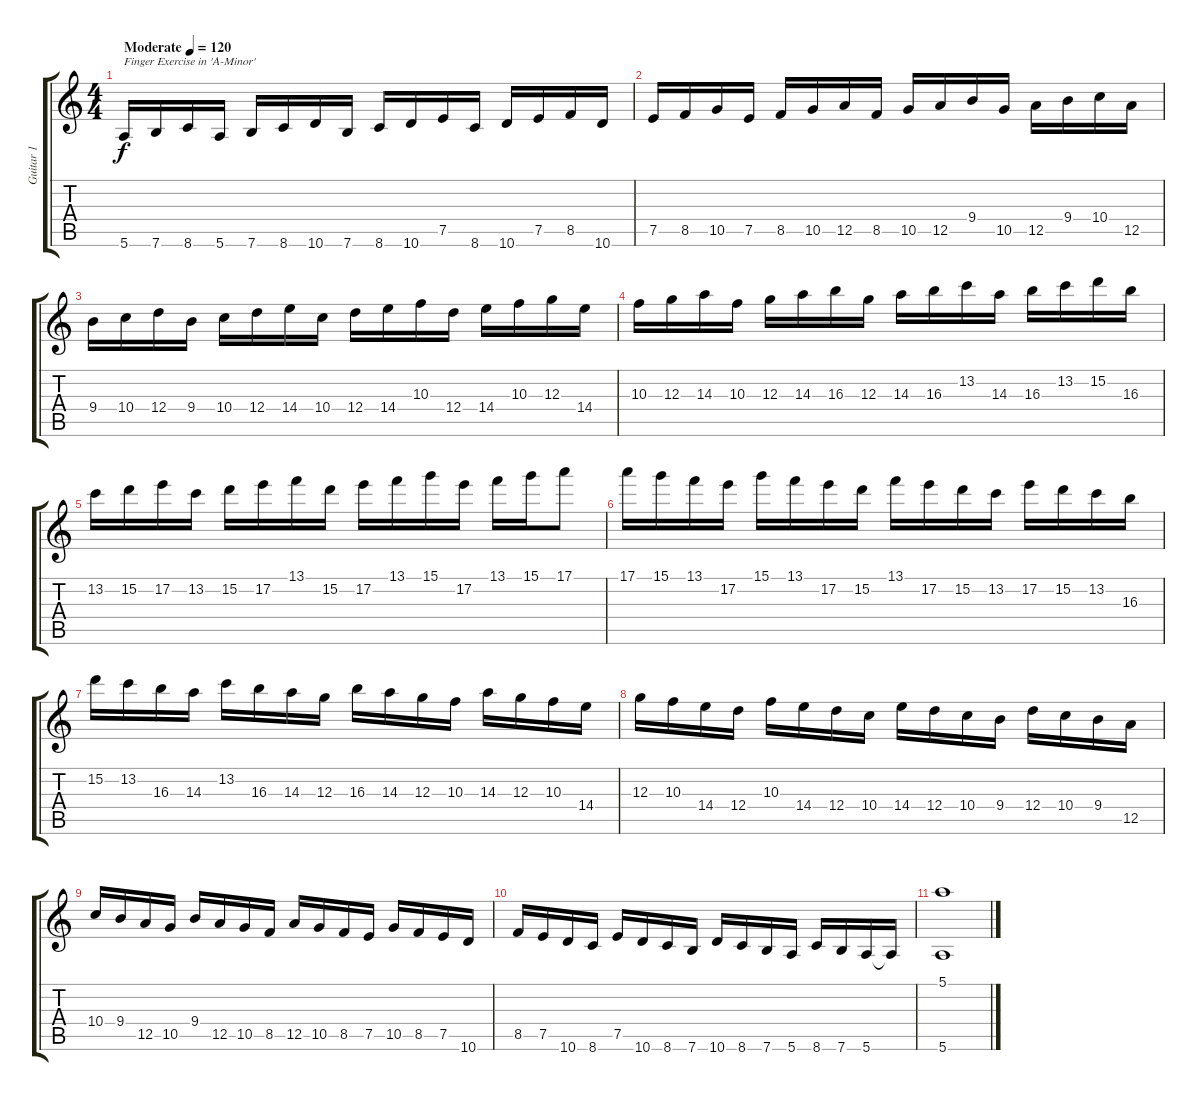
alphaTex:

\track ("Guitar 1" "Guitar 1") {instrument distortionguitar}
\staff {score tabs}
\tuning (E4 B3 G3 D3 A2 E2) {hide}
\ts (4 4)
\tempo (120 "Moderate")
\clef g2
\ks c
5.6.16{txt "Finger Exercise in 'A-Minor'" dy f instrument distortionguitar} 7.6.16 8.6.16 5.6.16 7.6.16 8.6.16 10.6.16 7.6.16 8.6.16 10.6.16 7.5.16 8.6.16 10.6.16 7.5.16 8.5.16 10.6.16 |
7.5.16 8.5.16 10.5.16 7.5.16 8.5.16 10.5.16 12.5.16 8.5.16 10.5.16 12.5.16 9.4.16 10.5.16 12.5.16 9.4.16 10.4.16 12.5.16 |
9.4.16 10.4.16 12.4.16 9.4.16 10.4.16 12.4.16 14.4.16 10.4.16 12.4.16 14.4.16 10.3.16 12.4.16 14.4.16 10.3.16 12.3.16 14.4.16 |
10.3.16 12.3.16 14.3.16 10.3.16 12.3.16 14.3.16 16.3.16 12.3.16 14.3.16 16.3.16 13.2.16 14.3.16 16.3.16 13.2.16 15.2.16 16.3.16 |
13.2.16 15.2.16 17.2.16 13.2.16 15.2.16 17.2.16 13.1.16 15.2.16 17.2.16 13.1.16 15.1.16 17.2.16 13.1.16 15.1.16 17.1.8 |
17.1.16 15.1.16 13.1.16 17.2.16 15.1.16 13.1.16 17.2.16 15.2.16 13.1.16 17.2.16 15.2.16 13.2.16 17.2.16 15.2.16 13.2.16 16.3.16 |
15.2.16 13.2.16 16.3.16 14.3.16 13.2.16 16.3.16 14.3.16 12.3.16 16.3.16 14.3.16 12.3.16 10.3.16 14.3.16 12.3.16 10.3.16 14.4.16 |
12.3.16 10.3.16 14.4.16 12.4.16 10.3.16 14.4.16 12.4.16 10.4.16 14.4.16 12.4.16 10.4.16 9.4.16 12.4.16 10.4.16 9.4.16 12.5.16 |
10.4.16 9.4.16 12.5.16 10.5.16 9.4.16 12.5.16 10.5.16 8.5.16 12.5.16 10.5.16 8.5.16 7.5.16 10.5.16 8.5.16 7.5.16 10.6.16 |
8.5.16 7.5.16 10.6.16 8.6.16 7.5.16 10.6.16 8.6.16 7.6.16 10.6.16 8.6.16 7.6.16 5.6.16 8.6.16 7.6.16 5.6.16 5.6{t}.16 |
(5.1 5.6).1
